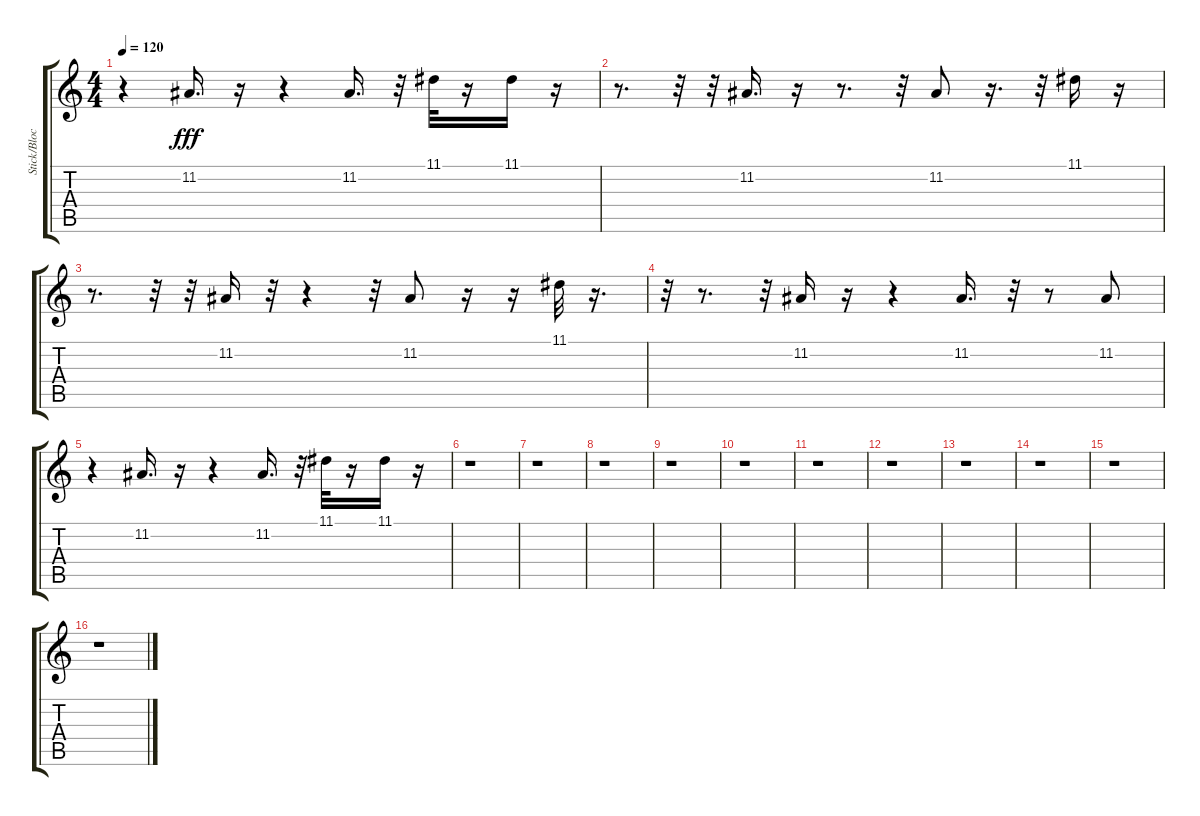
\track ("Stick/Block" "Stick/Bloc") {instrument woodblock}
\staff {score tabs}
\tuning (E4 B3 G3 D3 A2 E2) {hide}
\ts (4 4)
\tempo 120
\clef g2
\ks c
r.4{dy fff} 11.2.16{d} r.16 r.4 11.2.16{d} r.32 11.1.32 r.16 11.1.16 r.16 |
r.8{d} r.32 r.32 11.2.16{d} r.16 r.8{d} r.32 11.2.8 r.16{d} r.32 11.1.16 r.16 |
r.8{d} r.32 r.32 11.2.16 r.32 r.4 r.32 11.2.8 r.16 r.16 11.1.32 r.16{d} |
r.32 r.8{d} r.32 11.2.16 r.16 r.4 11.2.16{d} r.32 r.8 11.2.8 |
r.4 11.2.16{d} r.16 r.4 11.2.16{d} r.32 11.1.32 r.16 11.1.16 r.16 |
r.1 |
r.1 |
r.1 |
r.1 |
r.1 |
r.1 |
r.1 |
r.1 |
r.1 |
r.1 |
r.1
